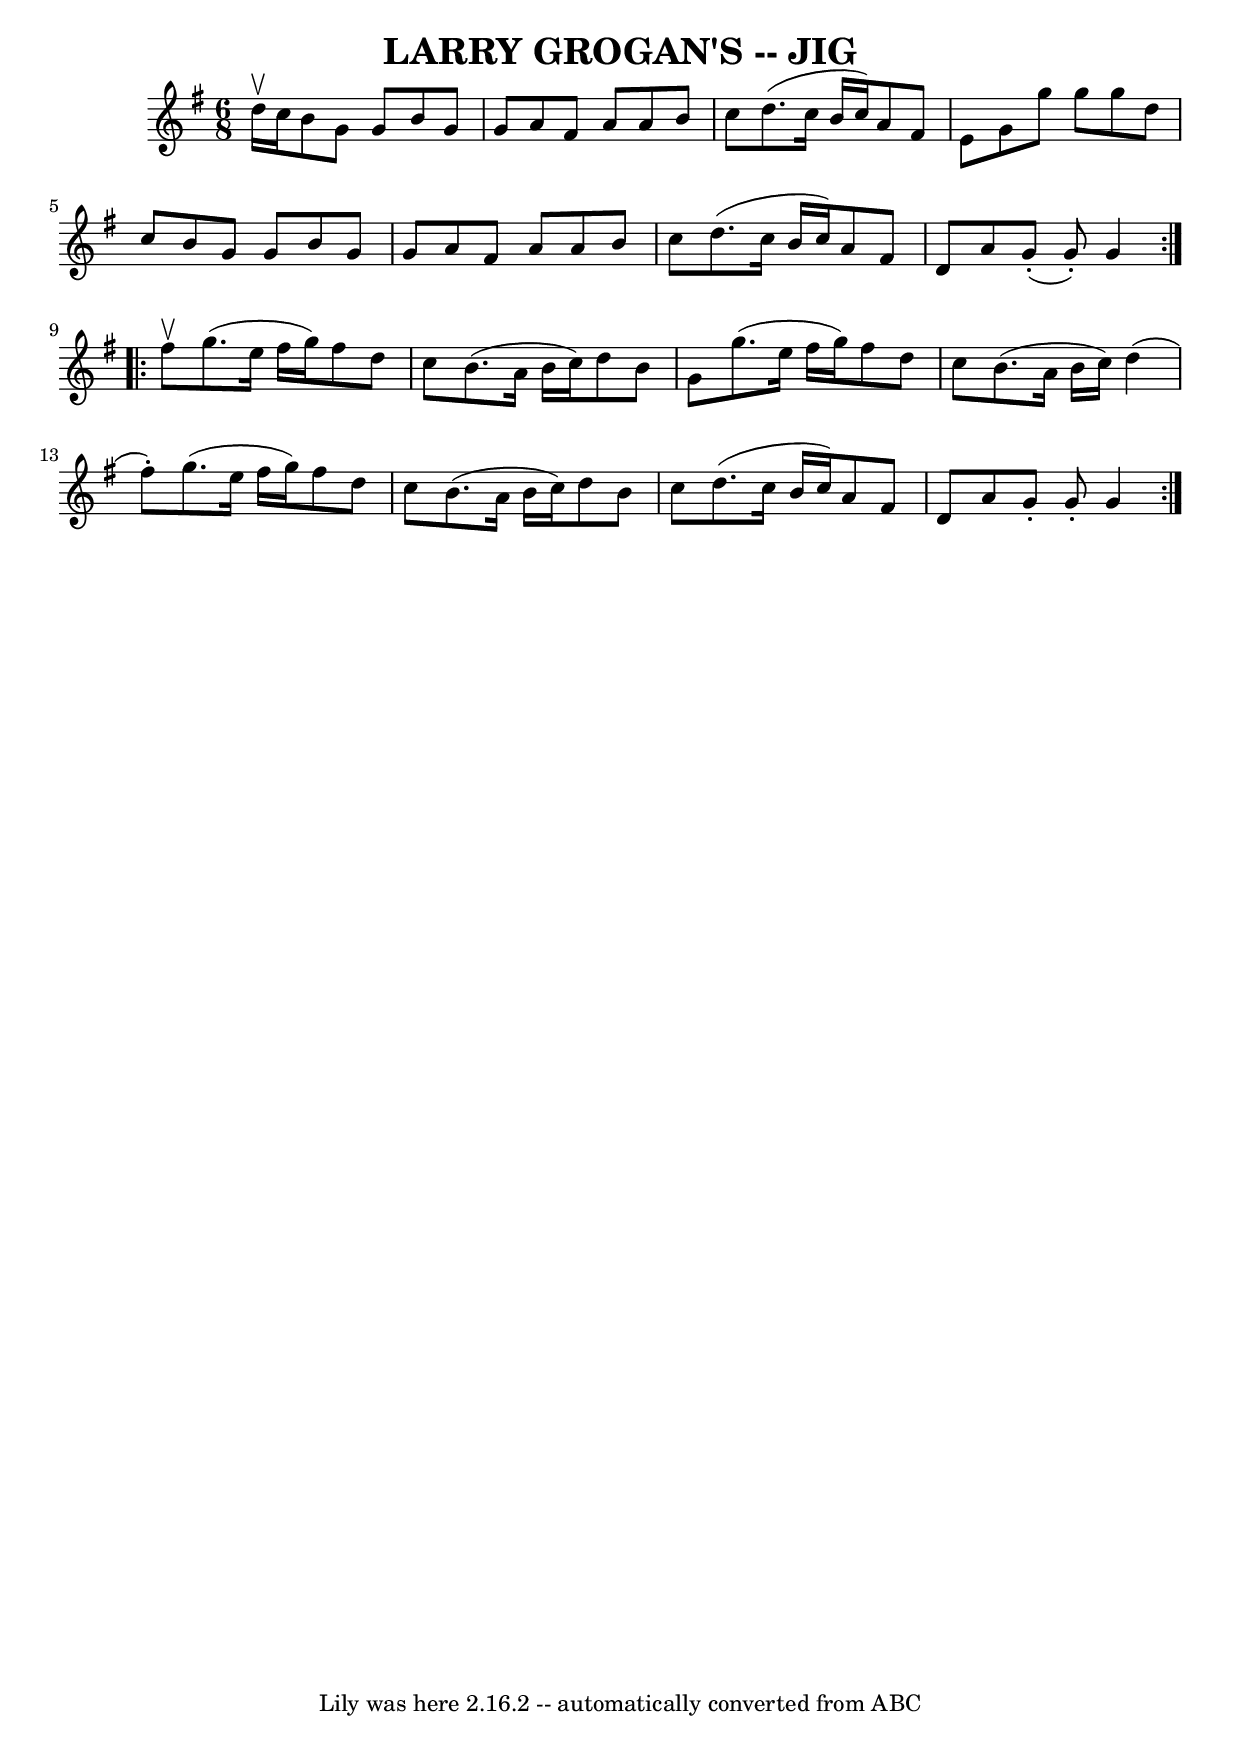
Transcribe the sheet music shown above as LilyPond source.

\version "2.7.40"
\include "Mammoth.ily"
\header {
	%% book = "Ryan's Mammoth Collection"
	crossRefNumber = "1"
	footnotes = ""
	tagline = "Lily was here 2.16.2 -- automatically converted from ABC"
	title = "LARRY GROGAN'S -- JIG"
}
voicedefault =  {


\repeat volta 2 {
\time 6/8 \key g \major d''16^\upbow c''16  |
 b'8 g'8 g'8   
 b'8 g'8 g'8  |
 a'8 fis'8 a'8 a'8 b'8 c''8  
|
 d''8. (c''16 b'16 c''16) a'8 fis'8 e'8  |
 
 g'8 g''8 g''8 g''8 d''8 c''8  |
 b'8 g'8 g'8   
 b'8 g'8 g'8  |
 a'8 fis'8 a'8 a'8 b'8 c''8  
|
 d''8. (c''16 b'16 c''16) a'8 fis'8 d'8  |
 
 a'8 g'8 (-. g'8 -.) g'4  } \repeat volta 2 { fis''8^\upbow 
|
 g''8. (e''16 fis''16 g''16) fis''8 d''8 c''8  
|
 b'8. (a'16 b'16 c''16) d''8 b'8 g'8  |
   
g''8. (e''16 fis''16 g''16) fis''8 d''8 c''8  |
   
b'8. (a'16 b'16 c''16) d''4 (fis''8 -.) |
 g''8. (
 e''16 fis''16 g''16) fis''8 d''8 c''8  |
 b'8. (
a'16 b'16 c''16) d''8 b'8 c''8  |
 d''8. (c''16    
b'16 c''16) a'8 fis'8 d'8  |
 a'8 g'8 -. g'8 -.   
g'4  }   
}

\score{
    <<

	\context Staff="default"
	{
	    \voicedefault 
	}

    >>
	\layout {
	}
	\midi {}
}
